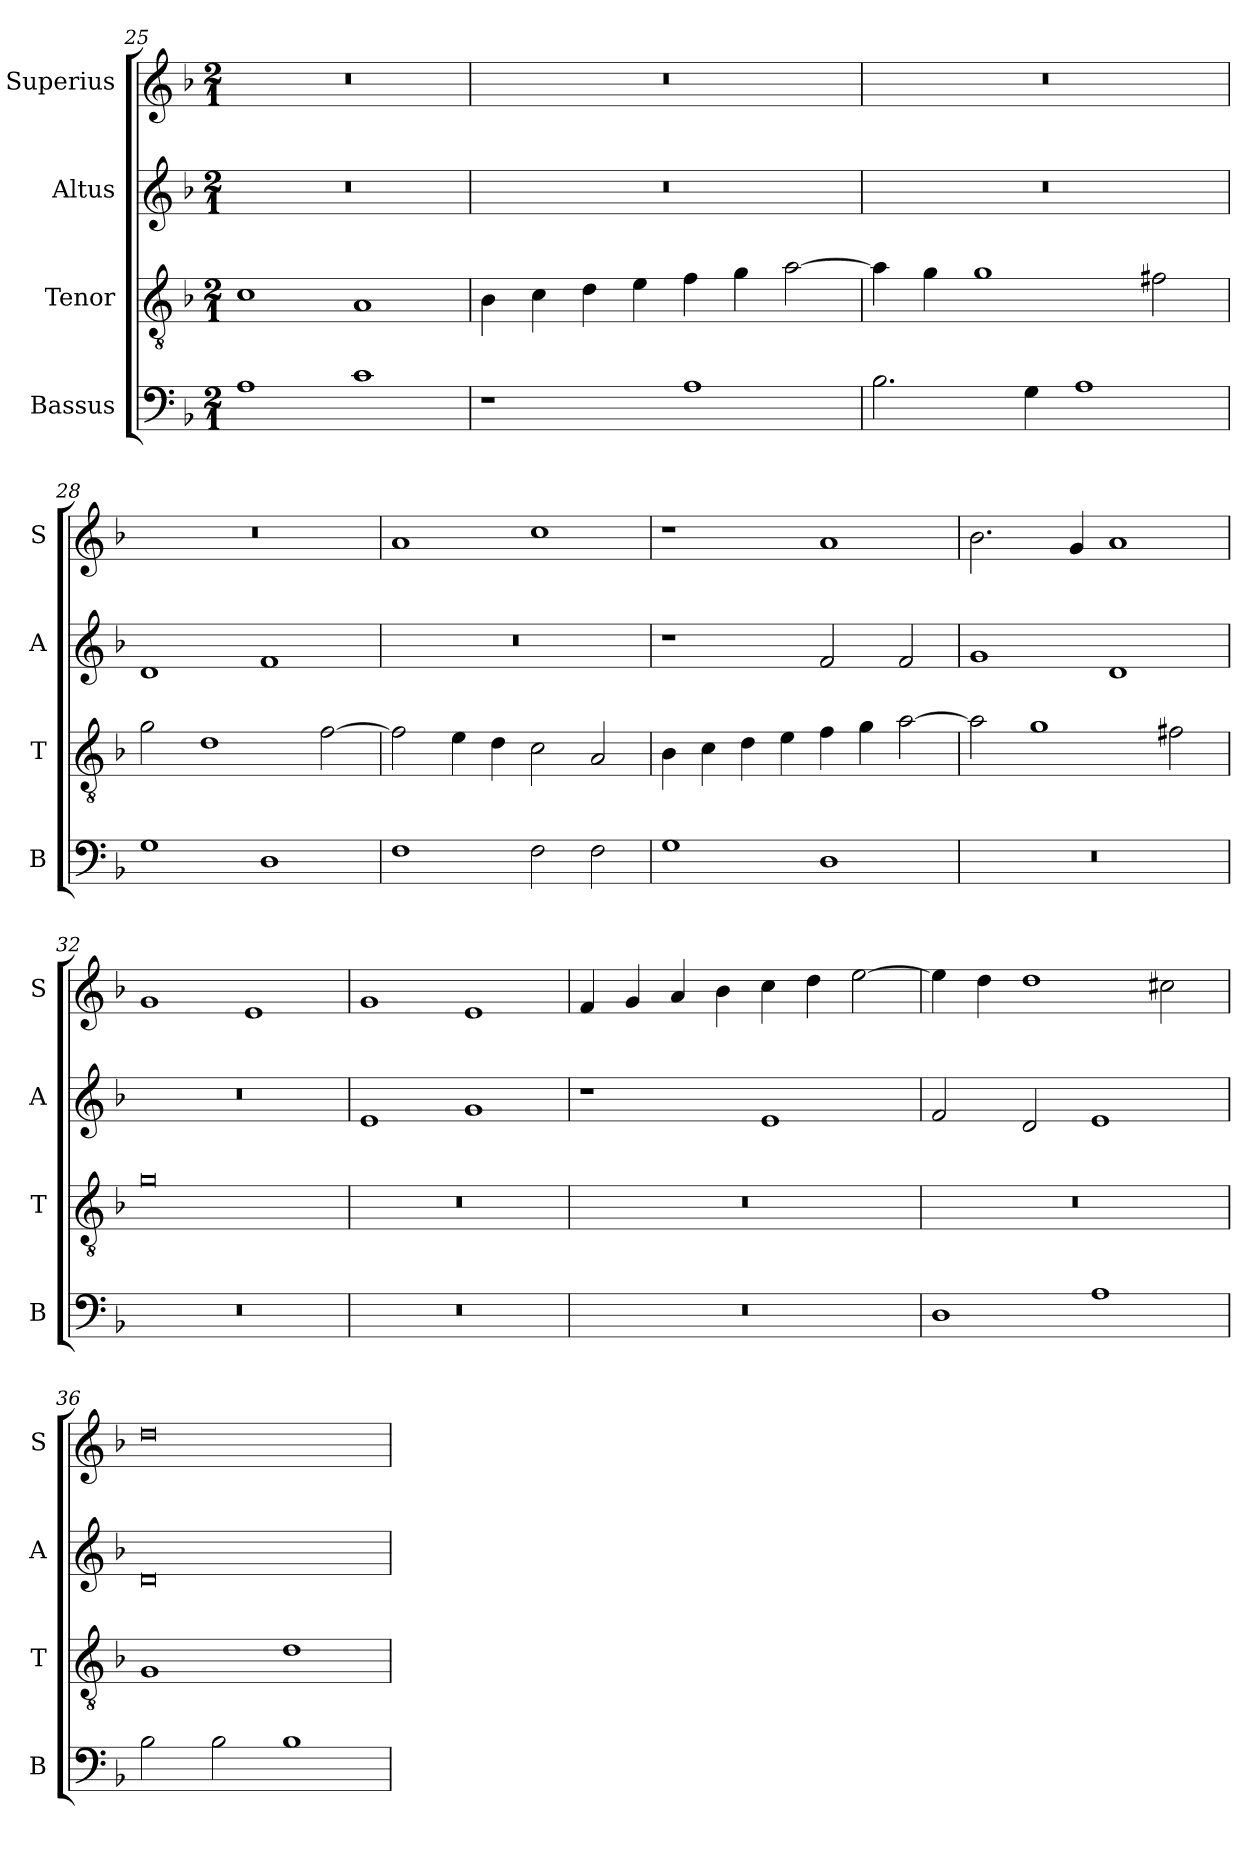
**kern	**kern	**kern	**kern
*part4	*part3	*part2	*part1
*staff4	*staff3	*staff2	*staff1
*I"Bassus	*I"Tenor	*I"Altus	*I"Superius
*I'B	*I'T	*I'A	*I'S
*clefF4	*clefGv2	*clefG2	*clefG2
*k[b-]	*k[b-]	*k[b-]	*k[b-]
*M2/1	*M2/1	*M2/1	*M2/1
=25	=25	=25	=25
1A	1c	0r	0r
1c	1A	.	.
=26	=26	=26	=26
1r	4B-\	0r	0r
.	4c\	.	.
.	4d\	.	.
.	4e\	.	.
1A	4f\	.	.
.	4g\	.	.
.	[2a\	.	.
=27	=27	=27	=27
2.B-\	4a\]	0r	0r
.	4g\	.	.
.	1g	.	.
4G\	.	.	.
1A	.	.	.
.	2f#X\	.	.
=28	=28	=28	=28
1G	2g\	1d	0r
.	1d	.	.
1D	.	1f	.
.	[2f\	.	.
=29	=29	=29	=29
1F	2f\]	0r	1a
.	4e\	.	.
.	4d\	.	.
2F\	2c\	.	1cc
2F\	2A/	.	.
=30	=30	=30	=30
1G	4B-\	1r	1r
.	4c\	.	.
.	4d\	.	.
.	4e\	.	.
1D	4f\	2f/	1a
.	4g\	.	.
.	[2a\	2f/	.
=31	=31	=31	=31
0r	2a\]	1g	2.b-\
.	1g	.	.
.	.	.	4g/
.	.	1d	1a
.	2f#X\	.	.
=32	=32	=32	=32
0r	0g	0r	1g
.	.	.	1e
=33	=33	=33	=33
0r	0r	1e	1g
.	.	1g	1e
=34	=34	=34	=34
0r	0r	1r	4f/
.	.	.	4g/
.	.	.	4a/
.	.	.	4b-\
.	.	1e	4cc\
.	.	.	4dd\
.	.	.	[2ee\
=35	=35	=35	=35
1D	0r	2f/	4ee\]
.	.	.	4dd\
.	.	2d/	1dd
1A	.	1e	.
.	.	.	2cc#X\
=36	=36	=36	=36
2B-\	1G	0d	0dd
2B-\	.	.	.
1B-	1d	.	.
=	=	=	=
*-	*-	*-	*-
